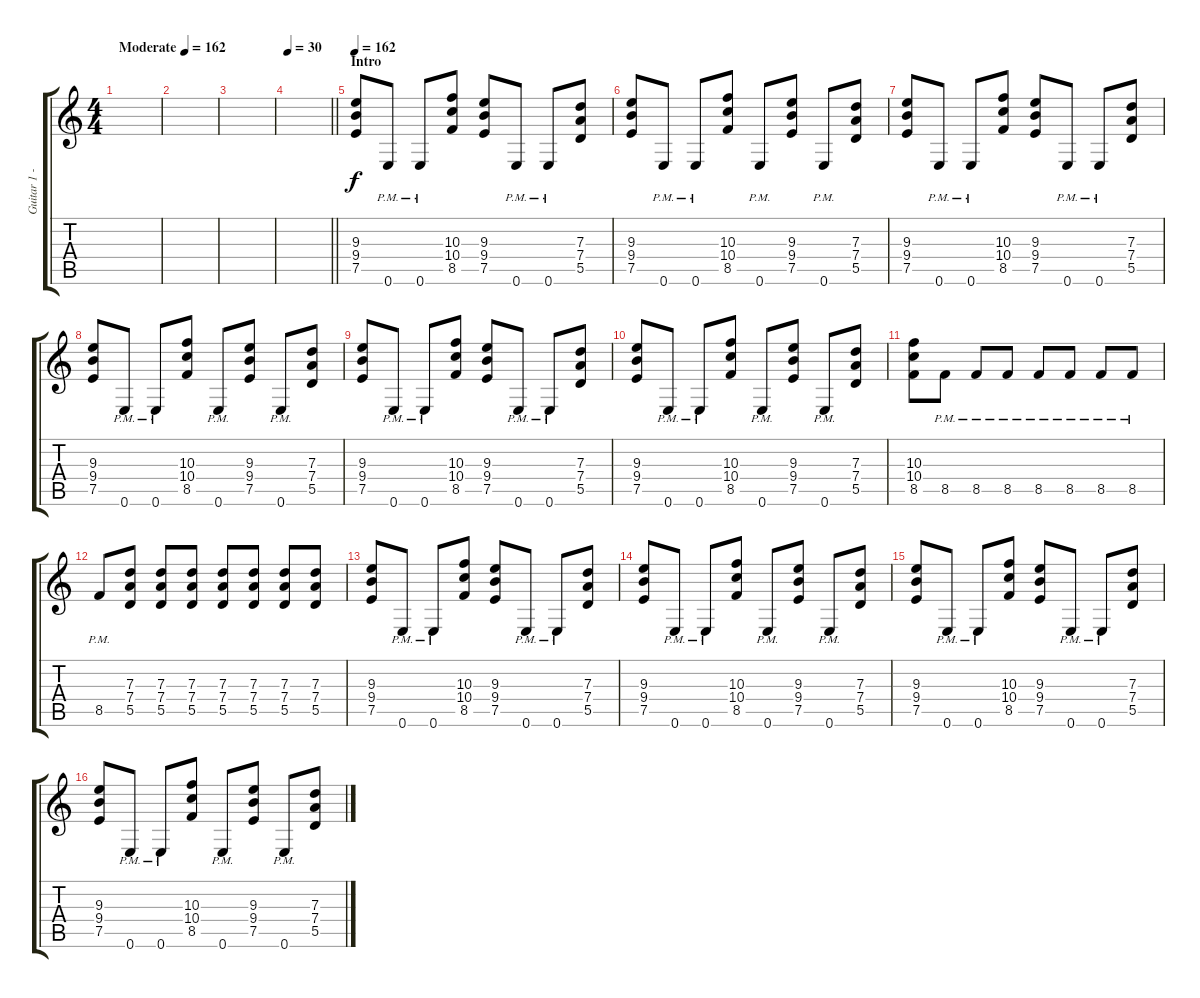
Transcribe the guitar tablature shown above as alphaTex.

\track ("Guitar 1 - Wolf Hoffmann" "Guitar 1 -") {instrument distortionguitar}
\staff {score tabs}
\tuning (E4 B3 G3 D3 A2 E2) {hide}
\ts (4 4)
\tempo (162 "Moderate")
\tempo 53
\tempo (162 "Moderate")
\clef g2
\ks c
|
|
|
\tempo 30
\barLineRight lightlight
|
\section ("" "Intro")
\tempo 162
(9.3 9.4 7.5).8 0.6{pm}.8 0.6{pm}.8 (10.3 10.4 8.5).8 (9.3 9.4 7.5).8 0.6{pm}.8 0.6{pm}.8 (7.3 7.4 5.5).8 |
(9.3 9.4 7.5).8 0.6{pm}.8 0.6{pm}.8 (10.3 10.4 8.5).8 0.6{pm}.8 (9.3 9.4 7.5).8 0.6{pm}.8 (7.3 7.4 5.5).8 |
(9.3 9.4 7.5).8 0.6{pm}.8 0.6{pm}.8 (10.3 10.4 8.5).8 (9.3 9.4 7.5).8 0.6{pm}.8 0.6{pm}.8 (7.3 7.4 5.5).8 |
(9.3 9.4 7.5).8 0.6{pm}.8 0.6{pm}.8 (10.3 10.4 8.5).8 0.6{pm}.8 (9.3 9.4 7.5).8 0.6{pm}.8 (7.3 7.4 5.5).8 |
(9.3 9.4 7.5).8 0.6{pm}.8 0.6{pm}.8 (10.3 10.4 8.5).8 (9.3 9.4 7.5).8 0.6{pm}.8 0.6{pm}.8 (7.3 7.4 5.5).8 |
(9.3 9.4 7.5).8 0.6{pm}.8 0.6{pm}.8 (10.3 10.4 8.5).8 0.6{pm}.8 (9.3 9.4 7.5).8 0.6{pm}.8 (7.3 7.4 5.5).8 |
(10.3 10.4 8.5).8 8.5{pm}.8 8.5{pm}.8 8.5{pm}.8 8.5{pm}.8 8.5{pm}.8 8.5{pm}.8 8.5{pm}.8 |
8.5{pm}.8 (7.3 7.4 5.5).8 (7.3 7.4 5.5).8 (7.3 7.4 5.5).8 (7.3 7.4 5.5).8 (7.3 7.4 5.5).8 (7.3 7.4 5.5).8 (7.3 7.4 5.5).8 |
(9.3 9.4 7.5).8 0.6{pm}.8 0.6{pm}.8 (10.3 10.4 8.5).8 (9.3 9.4 7.5).8 0.6{pm}.8 0.6{pm}.8 (7.3 7.4 5.5).8 |
(9.3 9.4 7.5).8 0.6{pm}.8 0.6{pm}.8 (10.3 10.4 8.5).8 0.6{pm}.8 (9.3 9.4 7.5).8 0.6{pm}.8 (7.3 7.4 5.5).8 |
(9.3 9.4 7.5).8 0.6{pm}.8 0.6{pm}.8 (10.3 10.4 8.5).8 (9.3 9.4 7.5).8 0.6{pm}.8 0.6{pm}.8 (7.3 7.4 5.5).8 |
(9.3 9.4 7.5).8 0.6{pm}.8 0.6{pm}.8 (10.3 10.4 8.5).8 0.6{pm}.8 (9.3 9.4 7.5).8 0.6{pm}.8 (7.3 7.4 5.5).8
